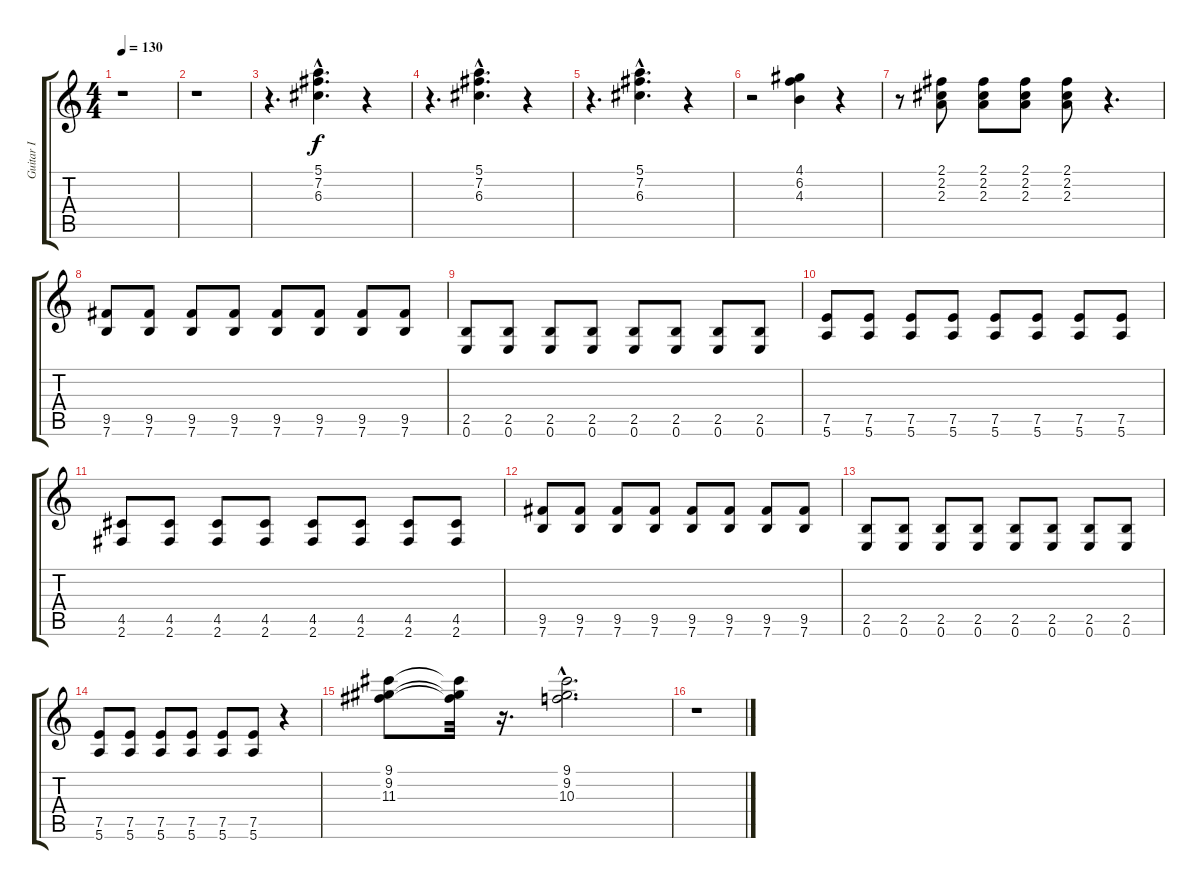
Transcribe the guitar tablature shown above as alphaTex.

\track ("Guitar I" "Guitar I") {instrument overdrivenguitar}
\staff {score tabs}
\tuning (E4 B3 G3 D3 A2 E2) {hide}
\ts (4 4)
\tempo 130
\clef g2
\ks c
r.1{dy f} |
r.1 |
r.4{d} (5.1{hac} 7.2{hac} 6.3{hac}).4{d} r.4 |
r.4{d} (5.1{hac} 7.2{hac} 6.3{hac}).4{d} r.4 |
r.4{d} (5.1{hac} 7.2{hac} 6.3{hac}).4{d} r.4 |
r.2 (4.1 6.2 4.3).4 r.4 |
r.8 (2.1 2.2 2.3).8 (2.1 2.2 2.3).8 (2.1 2.2 2.3).8 (2.1 2.2 2.3).8 r.4{d} |
(9.5 7.6).8 (9.5 7.6).8 (9.5 7.6).8 (9.5 7.6).8 (9.5 7.6).8 (9.5 7.6).8 (9.5 7.6).8 (9.5 7.6).8 |
(2.5 0.6).8 (2.5 0.6).8 (2.5 0.6).8 (2.5 0.6).8 (2.5 0.6).8 (2.5 0.6).8 (2.5 0.6).8 (2.5 0.6).8 |
(7.5 5.6).8 (7.5 5.6).8 (7.5 5.6).8 (7.5 5.6).8 (7.5 5.6).8 (7.5 5.6).8 (7.5 5.6).8 (7.5 5.6).8 |
(4.5 2.6).8 (4.5 2.6).8 (4.5 2.6).8 (4.5 2.6).8 (4.5 2.6).8 (4.5 2.6).8 (4.5 2.6).8 (4.5 2.6).8 |
(9.5 7.6).8 (9.5 7.6).8 (9.5 7.6).8 (9.5 7.6).8 (9.5 7.6).8 (9.5 7.6).8 (9.5 7.6).8 (9.5 7.6).8 |
(2.5 0.6).8 (2.5 0.6).8 (2.5 0.6).8 (2.5 0.6).8 (2.5 0.6).8 (2.5 0.6).8 (2.5 0.6).8 (2.5 0.6).8 |
(7.5 5.6).8 (7.5 5.6).8 (7.5 5.6).8 (7.5 5.6).8 (7.5 5.6).8 (7.5 5.6).8 r.4 |
(9.1 9.2 11.3).8 (9.1{t} 9.2{t} 11.3{t}).32 r.16{d} (9.1{hac} 9.2{hac} 10.3{hac}).2{d} |
r.1
